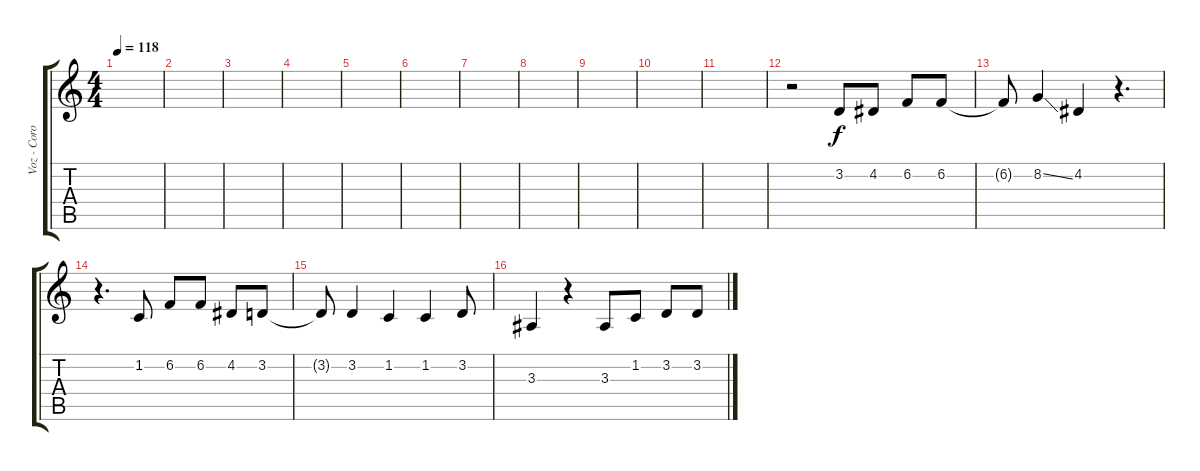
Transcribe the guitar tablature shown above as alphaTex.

\track ("Voz - Coro" "Voz - Coro") {instrument choiraahs}
\staff {score tabs}
\tuning (E4 B3 G3 D3 A2 E2) {hide}
\ts (4 4)
\tempo 118
\clef g2
\ks c
|
|
|
|
|
|
|
|
|
|
|
r.2 3.2.8 4.2.8 6.2.8 6.2.8 |
6.2{t}.8 8.2{ss}.4 4.2.4 r.4{d} |
r.4{d} 1.2.8 6.2.8 6.2.8 4.2.8 3.2.8 |
3.2{t}.8 3.2.4 1.2.4 1.2.4 3.2.8 |
3.3.4 r.4 3.3.8 1.2.8 3.2.8 3.2.8
